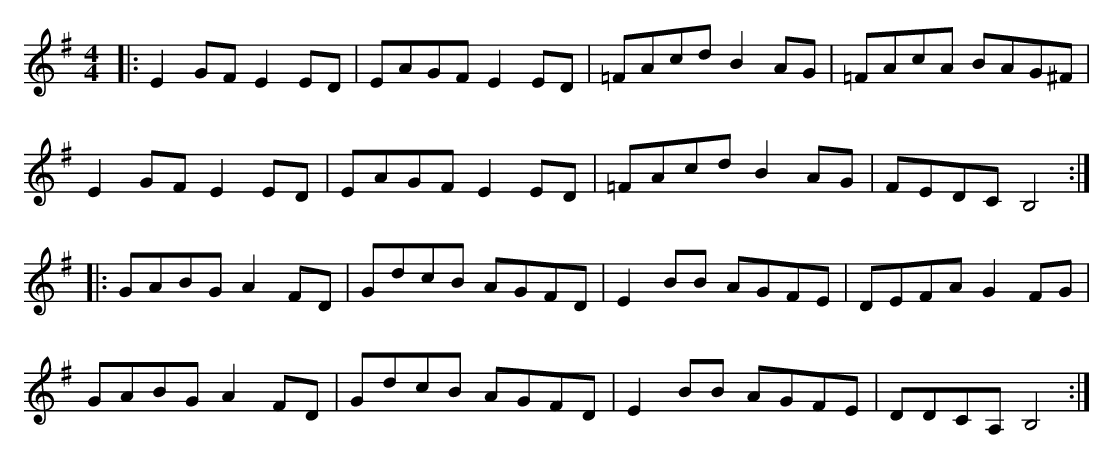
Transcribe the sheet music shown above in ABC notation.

X:1
M:4/4
K:Emin
|:E2GF E2ED|EAGF E2ED|=FAcd B2AG|=FAcA BAG^F|
E2GF E2ED|EAGF E2ED|=FAcd B2AG|FEDC B,4:|
|:GABG A2FD|GdcB AGFD|E2BB AGFE|DEFA G2FG|
GABG A2FD|GdcB AGFD|E2BB AGFE|DDCA, B,4:|
